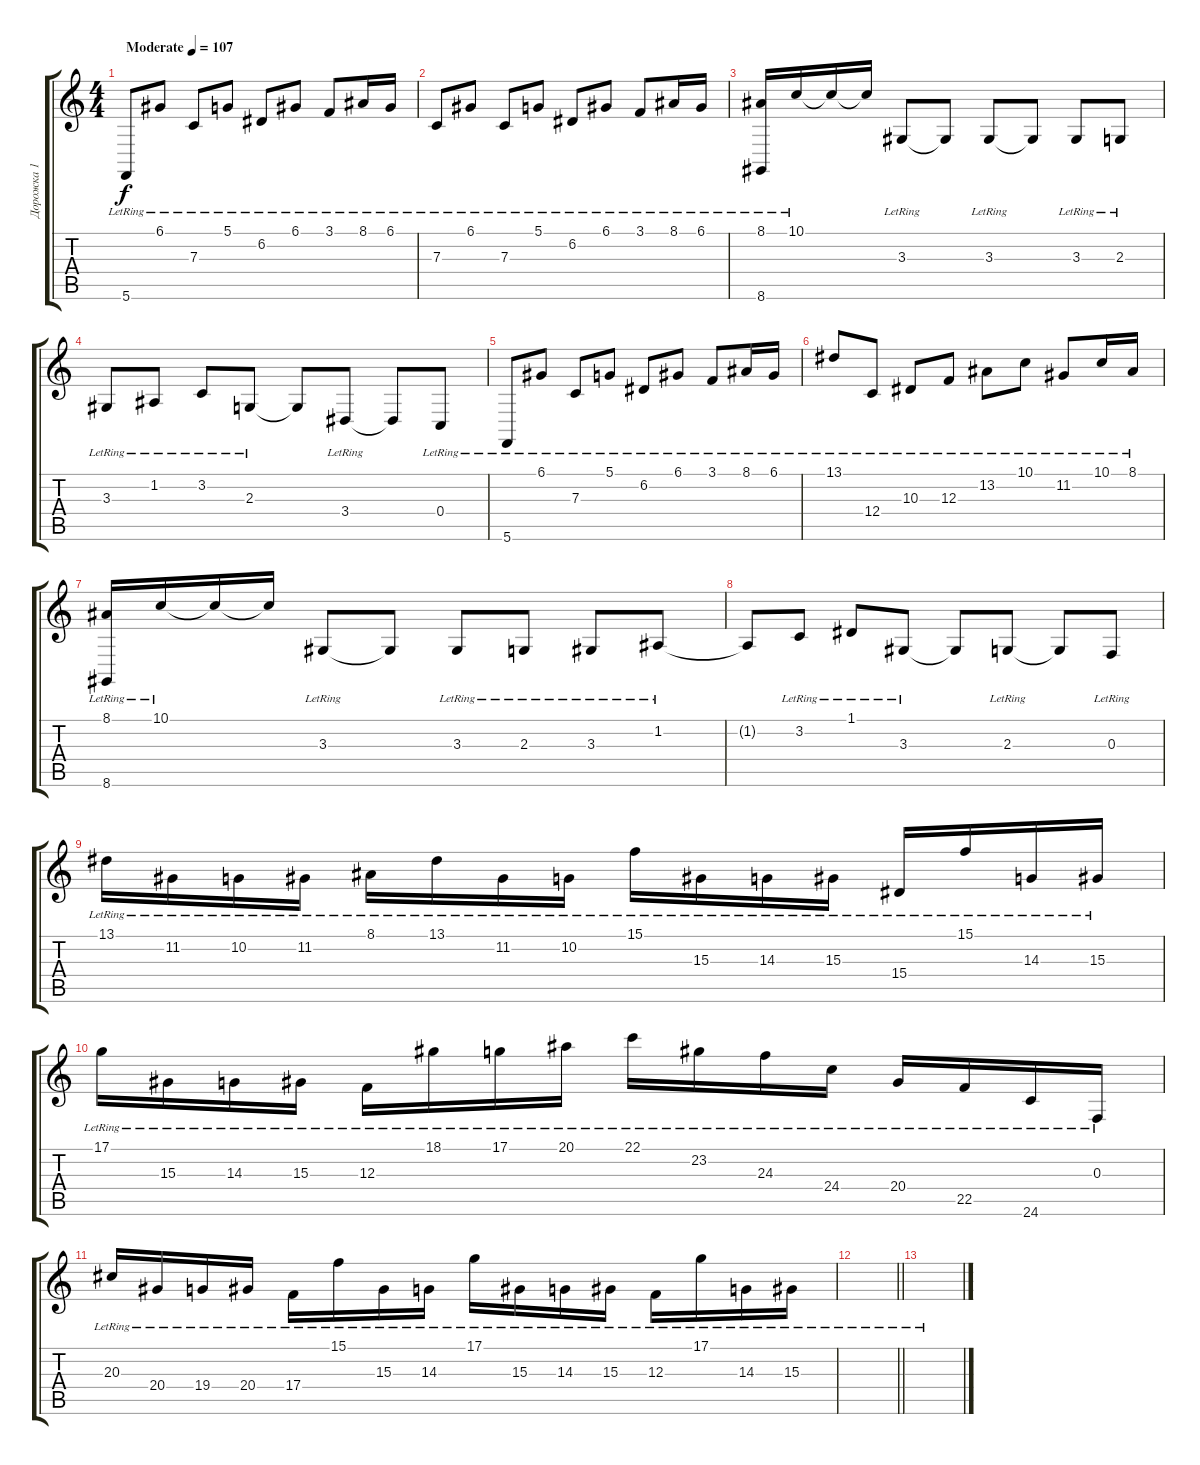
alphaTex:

\track ("Дорожка 1" "Дорожка 1") {instrument brightacousticpiano}
\staff {score tabs}
\tuning (D4 A3 F3 C3 G2 C2) {hide}
\ts (4 4)
\section ("" "")
\tempo (107 "Moderate")
\clef g2
\ks c
5.6{lr}.8{dy f instrument brightacousticpiano} 6.1{lr}.8 7.3{lr}.8 5.1{lr}.8 6.2{lr}.8 6.1{lr}.8 3.1{lr}.8 8.1{lr}.16 6.1{lr}.16 |
7.3{lr}.8 6.1{lr}.8 7.3{lr}.8 5.1{lr}.8 6.2{lr}.8 6.1{lr}.8 3.1{lr}.8 8.1{lr}.16 6.1{lr}.16 |
(8.1{lr} 8.6{lr}).16 10.1{lr}.16 10.1{t}.16 10.1{t}.16 3.3{lr}.8 3.3{t}.8 3.3{lr}.8 3.3{t}.8 3.3{lr}.8 2.3{lr}.8 |
3.3{lr}.8 1.2{lr}.8 3.2{lr}.8 2.3{lr}.8 2.3{t}.8 3.4{lr}.8 3.4{t}.8 0.4{lr}.8 |
5.6{lr}.8 6.1{lr}.8 7.3{lr}.8 5.1{lr}.8 6.2{lr}.8 6.1{lr}.8 3.1{lr}.8 8.1{lr}.16 6.1{lr}.16 |
13.1{lr}.8 12.4{lr}.8 10.3{lr}.8 12.3{lr}.8 13.2{lr}.8 10.1{lr}.8 11.2{lr}.8 10.1{lr}.16 8.1{lr}.16 |
(8.1{lr} 8.6{lr}).16 10.1{lr}.16 10.1{t}.16 10.1{t}.16 3.3{lr}.8 3.3{t}.8 3.3{lr}.8 2.3{lr}.8 3.3{lr}.8 1.2{lr}.8 |
1.2{t}.8 3.2{lr}.8 1.1{lr}.8 3.3{lr}.8 3.3{t}.8 2.3{lr}.8 2.3{t}.8 0.3{lr}.8 |
13.1{lr}.16 11.2{lr}.16 10.2{lr}.16 11.2{lr}.16 8.1{lr}.16 13.1{lr}.16 11.2{lr}.16 10.2{lr}.16 15.1{lr}.16 15.3{lr}.16 14.3{lr}.16 15.3{lr}.16 15.4{lr}.16 15.1{lr}.16 14.3{lr}.16 15.3{lr}.16 |
17.1{lr}.16 15.3{lr}.16 14.3{lr}.16 15.3{lr}.16 12.3{lr}.16 18.1{lr}.16 17.1{lr}.16 20.1{lr}.16 22.1{lr}.16 23.2{lr}.16 24.3{lr}.16 24.4{lr}.16 20.4{lr}.16 22.5{lr}.16 24.6{lr}.16 0.3{lr}.16 |
20.3{lr}.16 20.4{lr}.16 19.4{lr}.16 20.4{lr}.16 17.4{lr}.16 15.1{lr}.16 15.3{lr}.16 14.3{lr}.16 17.1{lr}.16 15.3{lr}.16 14.3{lr}.16 15.3{lr}.16 12.3{lr}.16 17.1{lr}.16 14.3{lr}.16 15.3{lr}.16 |
\barLineRight lightlight
|
\section ("" "")
